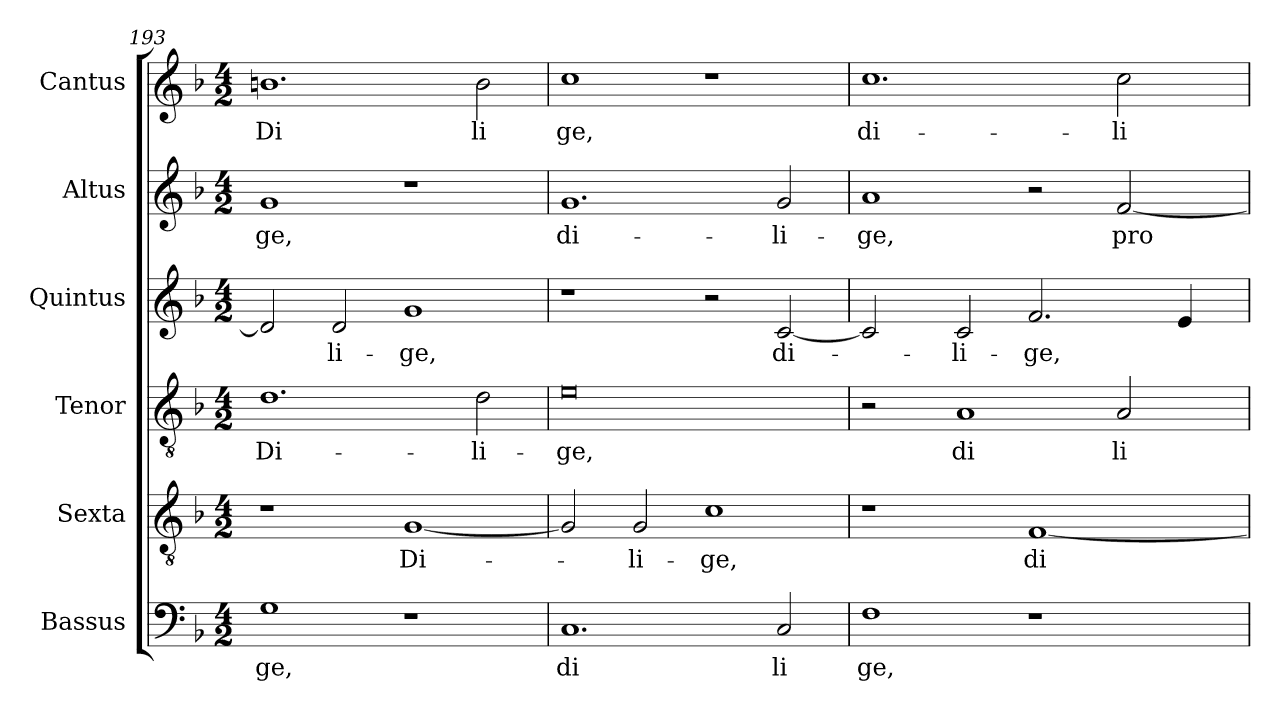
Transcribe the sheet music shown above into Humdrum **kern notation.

**kern	**text	**kern	**text	**kern	**text	**kern	**text	**kern	**text	**kern	**text
*part6	*part6	*part5	*part5	*part4	*part4	*part3	*part3	*part2	*part2	*part1	*part1
*staff6	*staff6	*staff5	*staff5	*staff4	*staff4	*staff3	*staff3	*staff2	*staff2	*staff1	*staff1
*I"Bassus	*	*I"Sexta	*	*I"Tenor	*	*I"Quintus	*	*I"Altus	*	*I"Cantus	*
*I'Bassus	*	*I'Sexta	*	*I'Tenor	*	*I'Quintus	*	*I'Altus	*	*I'Cantus	*
*clefF4	*	*clefGv2	*	*clefGv2	*	*clefG2	*	*clefG2	*	*clefG2	*
*k[b-]	*	*k[b-]	*	*k[b-]	*	*k[b-]	*	*k[b-]	*	*k[b-]	*
*F:	*	*F:	*	*F:	*	*F:	*	*F:	*	*F:	*
*M4/2	*	*M4/2	*	*M4/2	*	*M4/2	*	*M4/2	*	*M4/2	*
=193	=193	=193	=193	=193	=193	=193	=193	=193	=193	=193	=193
!	!LO:LY:b:cj	!	!	!	!LO:LY:b:cj	!	!	!	!LO:LY:b:cj	!	!LO:LY:b:cj
1G	ge,	1r	.	1.d	Di-	2d/]	.	1g	-ge,	1.bn	Di
!	!	!	!	!	!	!	!LO:LY:b:cj	!	!	!	!
.	.	.	.	.	.	2d/	-li-	.	.	.	.
!	!	!	!LO:LY:b:cj	!	!	!	!LO:LY:b:cj	!	!	!	!
1r	.	[<1G	Di-	.	.	1g	-ge,	1r	.	.	.
!	!	!	!	!	!LO:LY:b:cj	!	!	!	!	!	!LO:LY:b:cj
.	.	.	.	2d\	-li-	.	.	.	.	2b\	li
=194	=194	=194	=194	=194	=194	=194	=194	=194	=194	=194	=194
!	!LO:LY:b:cj	!	!	!	!LO:LY:b:cj	!	!	!	!LO:LY:b:cj	!	!LO:LY:b:cj
1.C	di	2G/]	.	0e	-ge,	1r	.	1.g	di-	1cc	ge,
!	!	!	!LO:LY:b:cj	!	!	!	!	!	!	!	!
.	.	2G/	-li-	.	.	.	.	.	.	.	.
!	!	!	!LO:LY:b:cj	!	!	!	!	!	!	!	!
.	.	1c	-ge,	.	.	2r	.	.	.	1r	.
!	!LO:LY:b:cj	!	!	!	!	!	!LO:LY:b:cj	!	!LO:LY:b:cj	!	!
2C/	li	.	.	.	.	[>2c/	di-	2g/	-li-	.	.
!!LO:LB:g=z
=195	=195	=195	=195	=195	=195	=195	=195	=195	=195	=195	=195
!	!LO:LY:b:cj	!	!	!	!	!	!	!	!LO:LY:b:cj	!	!LO:LY:b:cj
*	*	*	*	*	*	*^	*	*	*	*	*
1F	ge,	1r	.	2r	.	2c/]	16ryy	.	1a	-ge,	1.cc	di-
.	.	.	.	.	.	.	64ryy	.	.	.	.	.
.	.	.	.	.	.	.	1ryy	.	.	.	.	.
!	!	!	!	!	!LO:LY:b:cj	!	!	!LO:LY:b:cj	!	!	!	!
.	.	.	.	1A	di	2c/	.	-li-	.	.	.	.
!	!	!	!LO:LY:b:cj	!	!	!	!	!LO:LY:b	!	!	!	!
1r	.	[<1F	di	.	.	2.f/	.	-ge,	2r	.	.	.
.	.	.	.	.	.	.	2ryy	.	.	.	.	.
!	!	!	!	!	!LO:LY:b:cj	!	!	!	!	!LO:LY:b	!	!LO:LY:b:cj
.	.	.	.	2A/	li	.	.	.	[<2f/	pro	2cc\	-li-
.	.	.	.	.	.	.	4ryy	.	.	.	.	.
.	.	.	.	.	.	4e/	.	.	.	.	.	.
.	.	.	.	.	.	.	8ryy	.	.	.	.	.
.	.	.	.	.	.	.	32.ryy	.	.	.	.	.
*	*	*	*	*	*	*v	*v	*	*	*	*	*
=	=	=	=	=	=	=	=	=	=	=	=
*-	*-	*-	*-	*-	*-	*-	*-	*-	*-	*-	*-
